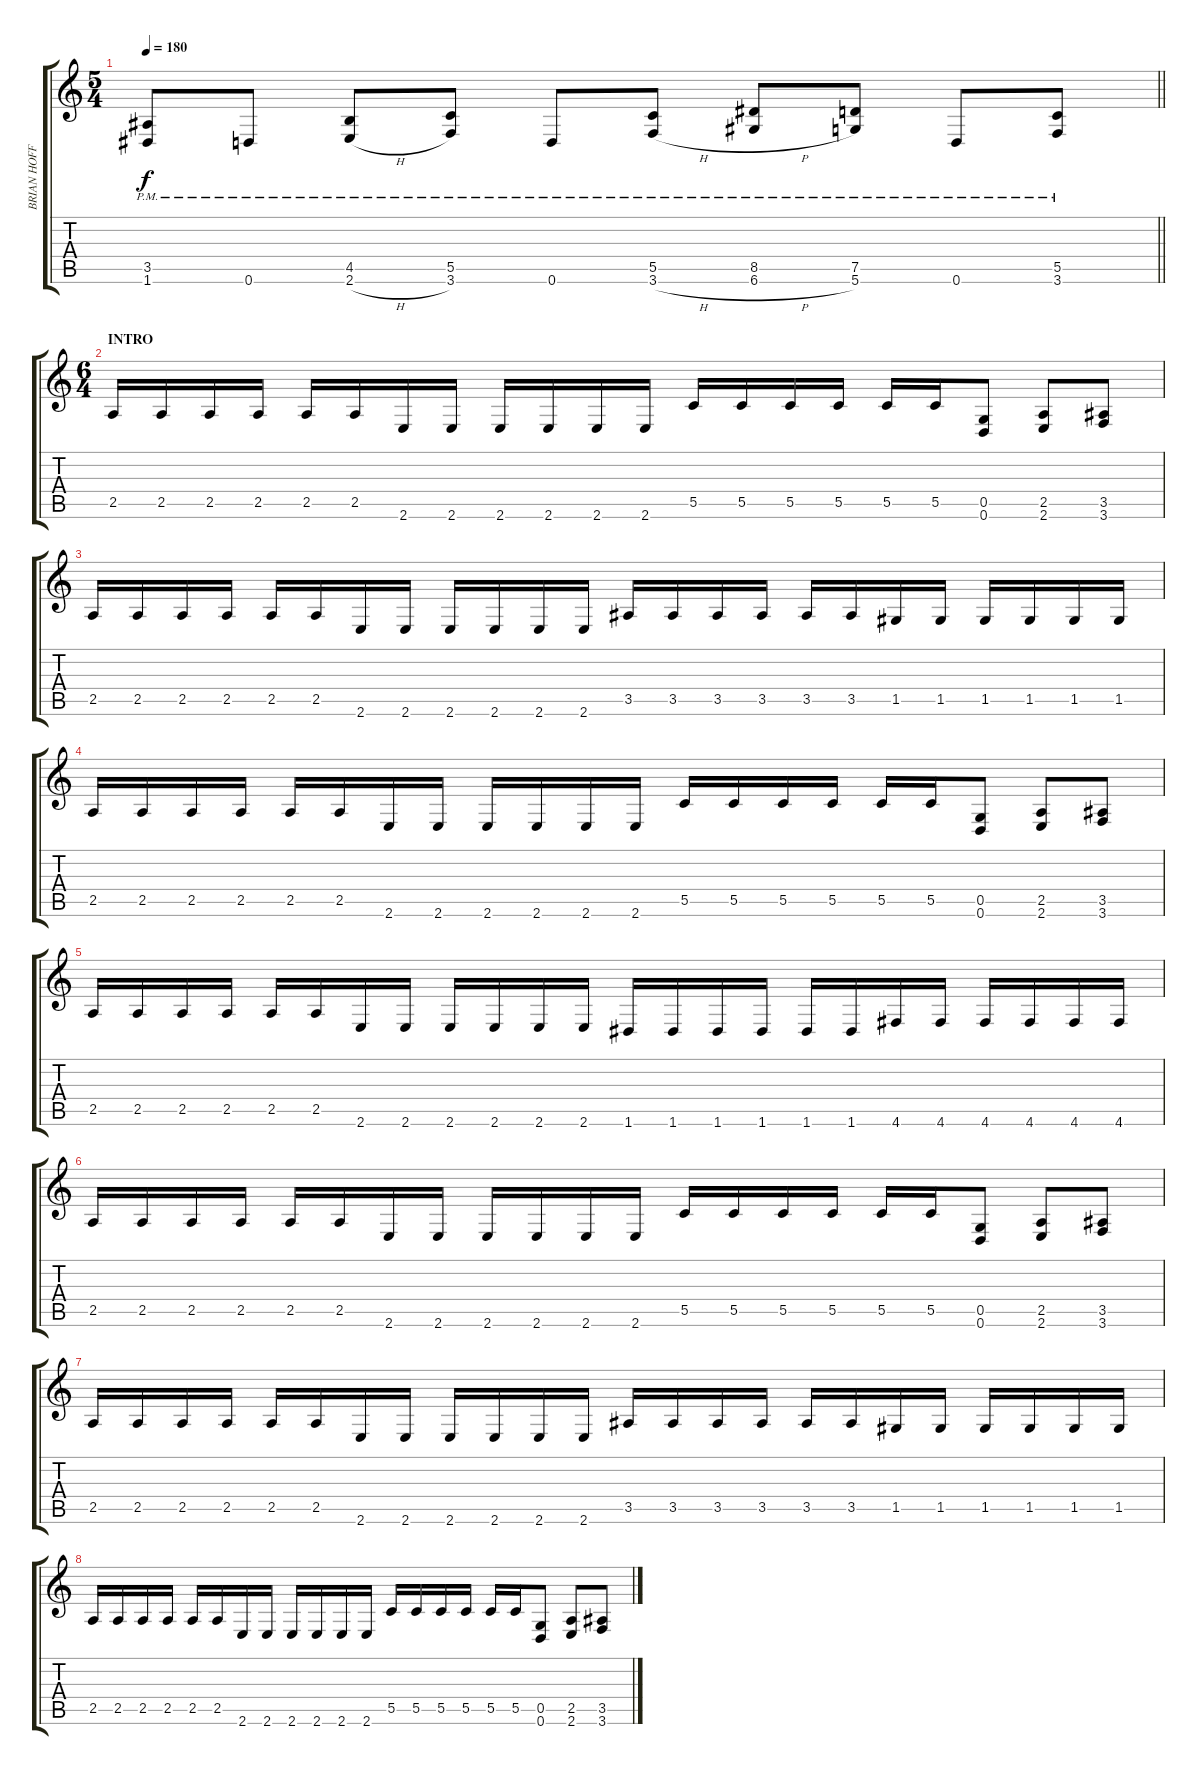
\track ("BRIAN HOFFMAN" "BRIAN HOFF") {instrument distortionguitar}
\staff {score tabs}
\tuning (D4 A3 F3 C3 G2 D2) {hide}
\ts (5 4)
\tempo 180
\clef g2
\barLineRight lightlight
\ks c
(3.5{pm} 1.6{pm}).8{dy f} 0.6{pm}.8 (4.5{pm} 2.6{h pm}).8 (5.5{pm} 3.6{pm}).8 0.6{pm}.8 (5.5{pm} 3.6{h pm}).8 (8.5{pm} 6.6{h pm}).8 (7.5{pm} 5.6{pm}).8 0.6{pm}.8 (5.5{pm} 3.6{pm}).8 |
\ts (6 4)
\section ("" "INTRO")
2.5.16 2.5.16 2.5.16 2.5.16 2.5.16 2.5.16 2.6.16 2.6.16 2.6.16 2.6.16 2.6.16 2.6.16 5.5.16 5.5.16 5.5.16 5.5.16 5.5.16 5.5.16 (0.5 0.6).8 (2.5 2.6).8 (3.5 3.6).8 |
2.5.16 2.5.16 2.5.16 2.5.16 2.5.16 2.5.16 2.6.16 2.6.16 2.6.16 2.6.16 2.6.16 2.6.16 3.5.16 3.5.16 3.5.16 3.5.16 3.5.16 3.5.16 1.5.16 1.5.16 1.5.16 1.5.16 1.5.16 1.5.16 |
2.5.16 2.5.16 2.5.16 2.5.16 2.5.16 2.5.16 2.6.16 2.6.16 2.6.16 2.6.16 2.6.16 2.6.16 5.5.16 5.5.16 5.5.16 5.5.16 5.5.16 5.5.16 (0.5 0.6).8 (2.5 2.6).8 (3.5 3.6).8 |
2.5.16 2.5.16 2.5.16 2.5.16 2.5.16 2.5.16 2.6.16 2.6.16 2.6.16 2.6.16 2.6.16 2.6.16 1.6.16 1.6.16 1.6.16 1.6.16 1.6.16 1.6.16 4.6.16 4.6.16 4.6.16 4.6.16 4.6.16 4.6.16 |
2.5.16 2.5.16 2.5.16 2.5.16 2.5.16 2.5.16 2.6.16 2.6.16 2.6.16 2.6.16 2.6.16 2.6.16 5.5.16 5.5.16 5.5.16 5.5.16 5.5.16 5.5.16 (0.5 0.6).8 (2.5 2.6).8 (3.5 3.6).8 |
2.5.16 2.5.16 2.5.16 2.5.16 2.5.16 2.5.16 2.6.16 2.6.16 2.6.16 2.6.16 2.6.16 2.6.16 3.5.16 3.5.16 3.5.16 3.5.16 3.5.16 3.5.16 1.5.16 1.5.16 1.5.16 1.5.16 1.5.16 1.5.16 |
2.5.16 2.5.16 2.5.16 2.5.16 2.5.16 2.5.16 2.6.16 2.6.16 2.6.16 2.6.16 2.6.16 2.6.16 5.5.16 5.5.16 5.5.16 5.5.16 5.5.16 5.5.16 (0.5 0.6).8 (2.5 2.6).8 (3.5 3.6).8
